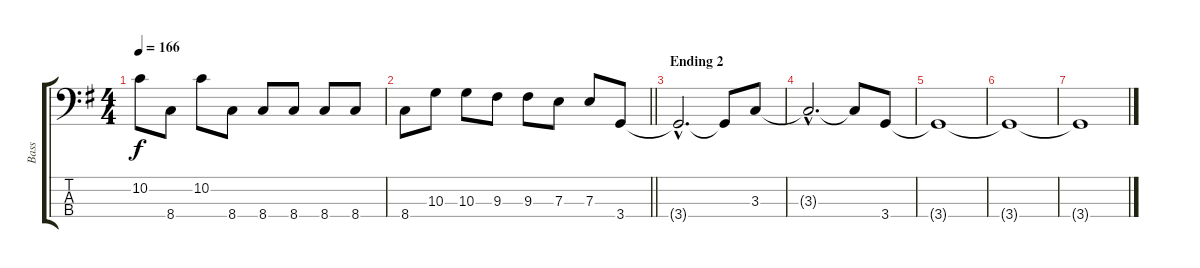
\track ("Bass" "Bass") {instrument electricbasspick}
\staff {score tabs}
\tuning (G2 D2 A1 E1) {hide}
\ts (4 4)
\tempo 166
\clef f4
\ks g
10.2.8{dy f} 8.4.8 10.2.8 8.4.8 8.4.8 8.4.8 8.4.8 8.4.8 |
\barLineRight lightlight
8.4.8 10.3.8 10.3.8 9.3.8 9.3.8 7.3.8 7.3.8 3.4.8 |
\section ("" "Ending 2")
3.4{hac t}.2{d} 3.4{t}.8 3.3.8 |
3.3{hac t}.2{d} 3.3{t}.8 3.4.8 |
3.4{t}.1 |
3.4{t}.1 |
3.4{t}.1
